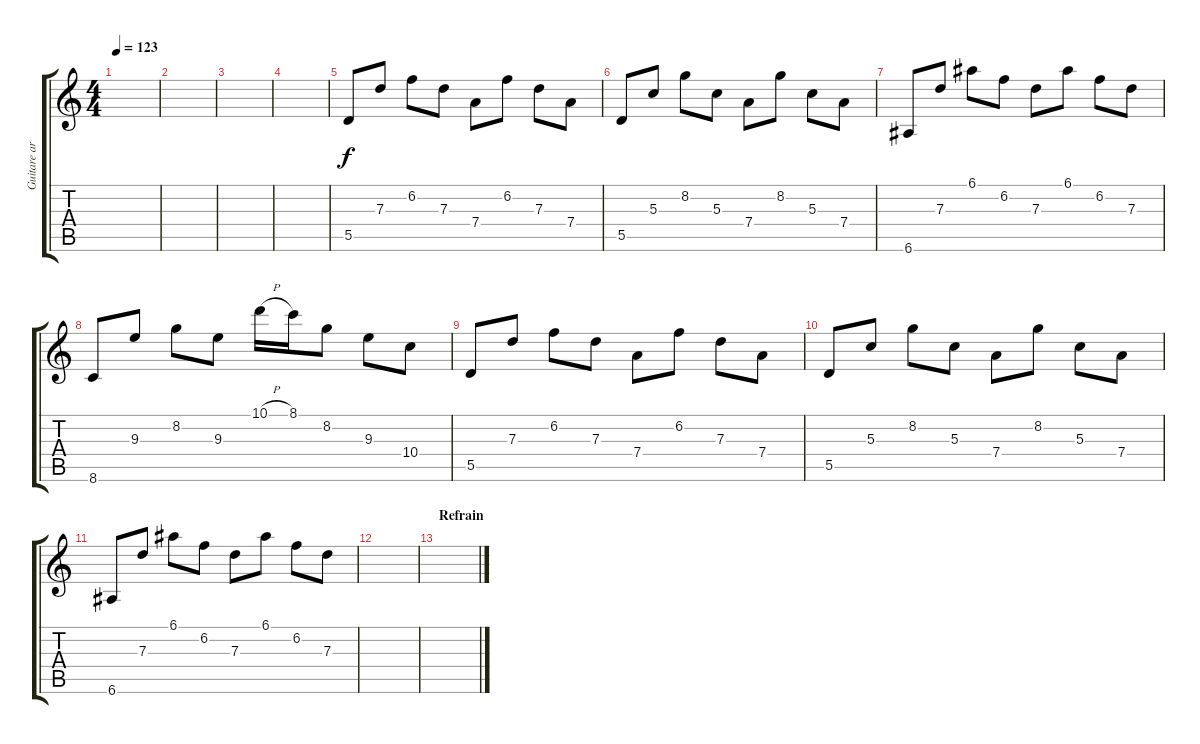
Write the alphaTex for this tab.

\track ("Guitare arpèges" "Guitare ar") {instrument electricguitarclean}
\staff {score tabs}
\tuning (E4 B3 G3 D3 A2 E2) {hide}
\ts (4 4)
\tempo 123
\clef g2
\ks c
|
|
|
|
5.5.8 7.3.8 6.2.8 7.3.8 7.4.8 6.2.8 7.3.8 7.4.8 |
5.5.8 5.3.8 8.2.8 5.3.8 7.4.8 8.2.8 5.3.8 7.4.8 |
6.6.8 7.3.8 6.1.8 6.2.8 7.3.8 6.1.8 6.2.8 7.3.8 |
8.6.8 9.3.8 8.2.8 9.3.8 10.1{h}.16 8.1.16 8.2.8 9.3.8 10.4.8 |
5.5.8 7.3.8 6.2.8 7.3.8 7.4.8 6.2.8 7.3.8 7.4.8 |
5.5.8 5.3.8 8.2.8 5.3.8 7.4.8 8.2.8 5.3.8 7.4.8 |
6.6.8 7.3.8 6.1.8 6.2.8 7.3.8 6.1.8 6.2.8 7.3.8 |
|
\section ("" "Refrain")
